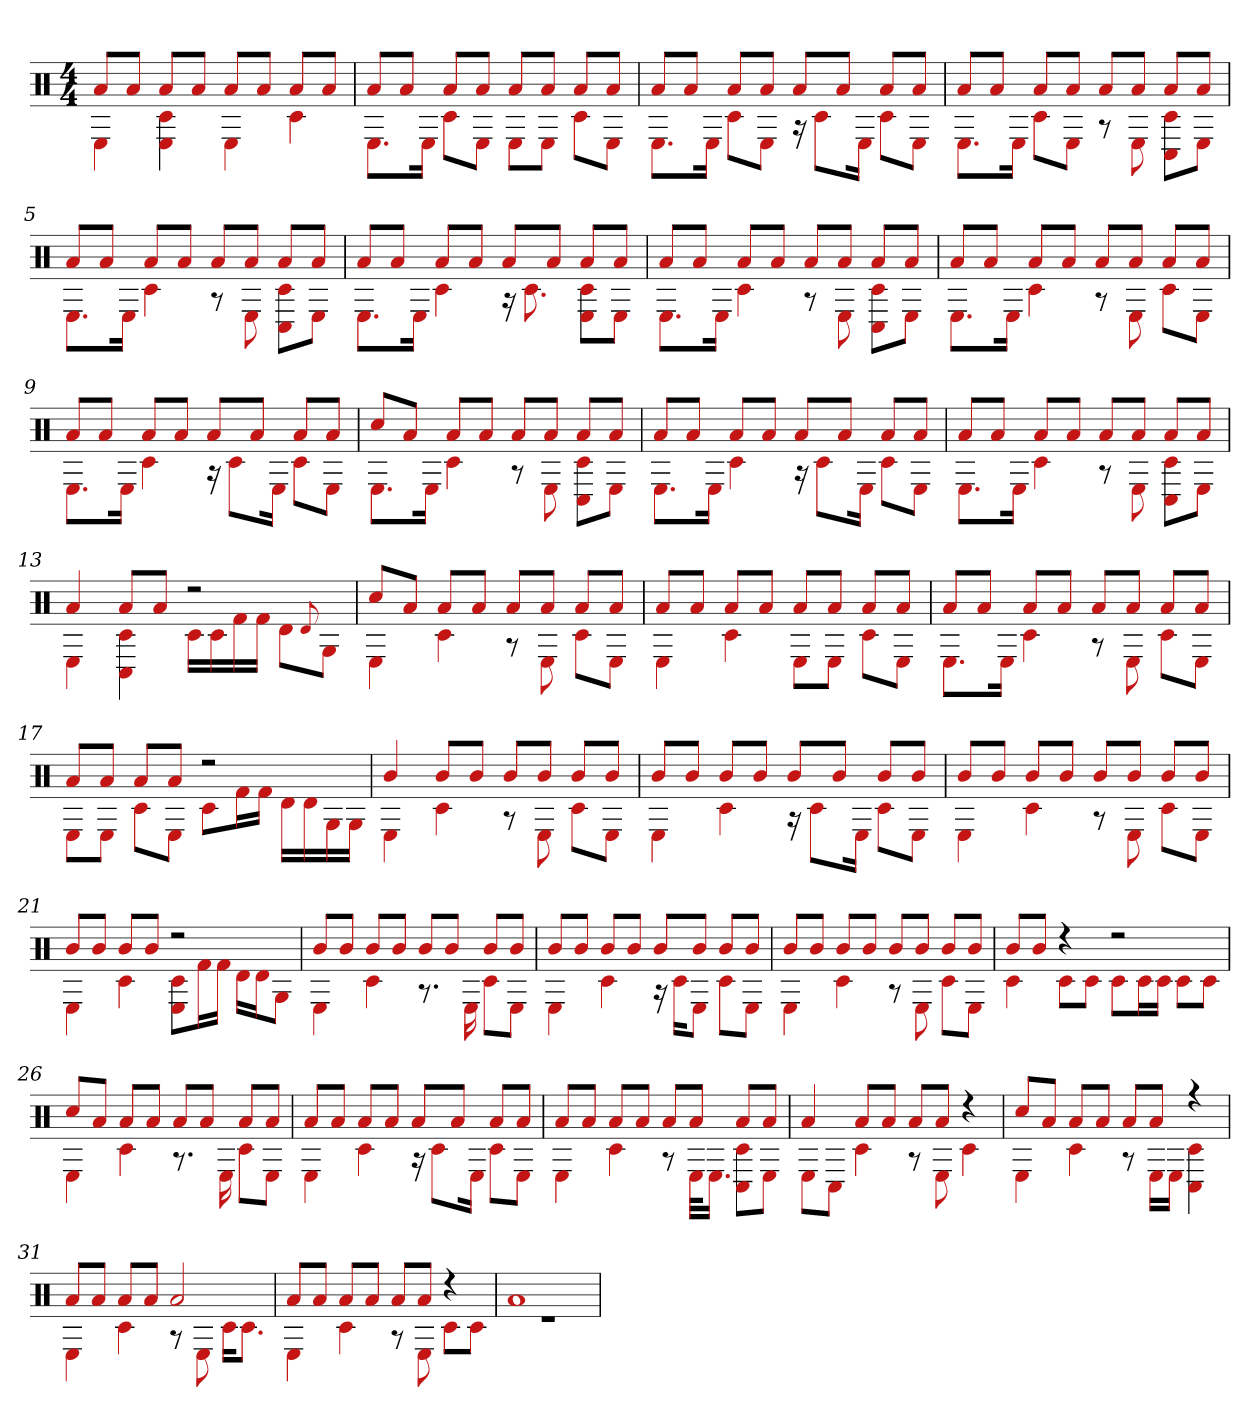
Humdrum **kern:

**kern
*part1
*staff1
*clefX
*k[]
*M4/4
=1
*^
8aL	4E
8aJ	.
8aL	4E 4c#
8aJ	.
8aL	4E
8aJ	.
8aL	4c#
8aJ	.
=2	=2
8aL	8.EL
8aJ	.
.	16EJk
8aL	8c#L
8aJ	8EJ
8aL	8EL
8aJ	8EJ
8aL	8c#L
8aJ	8EJ
=3	=3
8aL	8.EL
8aJ	.
.	16EJk
8aL	8c#L
8aJ	8EJ
8aL	16r
.	8c#L
8aJ	.
.	16EJk
8aL	8c#L
8aJ	8EJ
=4	=4
8aL	8.EL
8aJ	.
.	16EJk
8aL	8c#L
8aJ	8EJ
8aL	8r
8aJ	8E
8aL	8C# 8c#L
8aJ	8EJ
=5	=5
8aL	8.EL
8aJ	.
.	16EJk
8aL	4c#
8aJ	.
8aL	8r
8aJ	8E
8aL	8C# 8c#L
8aJ	8EJ
=6	=6
8aL	8.EL
8aJ	.
.	16EJk
8aL	4c#
8aJ	.
8aL	16r
.	8.c#
8aJ	.
8aL	8E 8c#L
8aJ	8EJ
=7	=7
8aL	8.EL
8aJ	.
.	16EJk
8aL	4c#
8aJ	.
8aL	8r
8aJ	8E
8aL	8C# 8c#L
8aJ	8EJ
=8	=8
8aL	8.EL
8aJ	.
.	16EJk
8aL	4c#
8aJ	.
8aL	8r
8aJ	8E
8aL	8c#L
8aJ	8EJ
=9	=9
8aL	8.EL
8aJ	.
.	16EJk
8aL	4c#
8aJ	.
8aL	16r
.	8c#L
8aJ	.
.	16EJk
8aL	8c#L
8aJ	8EJ
=10	=10
8cc#L	8.EL
8aJ	.
.	16EJk
8aL	4c#
8aJ	.
8aL	8r
8aJ	8E
8aL	8C# 8c#L
8aJ	8EJ
=11	=11
8aL	8.EL
8aJ	.
.	16EJk
8aL	4c#
8aJ	.
8aL	16r
.	8c#L
8aJ	.
.	16EJk
8aL	8c#L
8aJ	8EJ
=12	=12
8aL	8.EL
8aJ	.
.	16EJk
8aL	4c#
8aJ	.
8aL	8r
8aJ	8E
8aL	8C# 8c#L
8aJ	8EJ
=13	=13
4a	4E
8aL	4C# 4c#
8aJ	.
2r	16c#LL
.	16c#
.	16f#
.	16f#JJ
.	8dL
.	8qqd
.	8GJ
=14	=14
8cc#L	4E
8aJ	.
8aL	4c#
8aJ	.
8aL	8r
8aJ	8E
8aL	8c#L
8aJ	8EJ
=15	=15
8aL	4E
8aJ	.
8aL	4c#
8aJ	.
8aL	8EL
8aJ	8EJ
8aL	8c#L
8aJ	8EJ
=16	=16
8aL	8.EL
8aJ	.
.	16EJk
8aL	4c#
8aJ	.
8aL	8r
8aJ	8E
8aL	8c#L
8aJ	8EJ
=17	=17
8aL	8EL
8aJ	8EJ
8aL	8c#L
8aJ	8EJ
2r	8c#L
.	16f#L
.	16f#JJ
.	16dLL
.	16d
.	16G
.	16GJJ
=18	=18
4b	4E
8bL	4c#
8bJ	.
8bL	8r
8bJ	8E
8bL	8c#L
8bJ	8EJ
=19	=19
8bL	4E
8bJ	.
8bL	4c#
8bJ	.
8bL	16r
.	8c#L
8bJ	.
.	16EJk
8bL	8c#L
8bJ	8EJ
=20	=20
8bL	4E
8bJ	.
8bL	4c#
8bJ	.
8bL	8r
8bJ	8E
8bL	8c#L
8bJ	8EJ
=21	=21
8bL	4E
8bJ	.
8bL	4c#
8bJ	.
2r	8E 8c#L
.	16f#L
.	16f#JJ
.	16dLL
.	16dJ
.	8GJ
=22	=22
8bL	4E
8bJ	.
8bL	4c#
8bJ	.
8bL	8.r
8bJ	.
.	16E
8bL	8c#L
8bJ	8EJ
=23	=23
8bL	4E
8bJ	.
8bL	4c#
8bJ	.
8bL	16r
.	16c#KL
8bJ	8EJ
8bL	8c#L
8bJ	8EJ
=24	=24
8bL	4E
8bJ	.
8bL	4c#
8bJ	.
8bL	8r
8bJ	8E
8bL	8c#L
8bJ	8EJ
=25	=25
8bL	4c#
8bJ	.
4r	8c#L
.	8c#J
2r	8c#L
.	16c#L
.	16c#JJ
.	8c#L
.	8c#J
=26	=26
8cc#L	4E
8aJ	.
8aL	4c#
8aJ	.
8aL	8.r
8aJ	.
.	16E
8aL	8c#L
8aJ	8EJ
=27	=27
8aL	4E
8aJ	.
8aL	4c#
8aJ	.
8aL	16r
.	8c#L
8aJ	.
.	16EJk
8aL	8c#L
8aJ	8EJ
=28	=28
8aL	4E
8aJ	.
8aL	4c#
8aJ	.
8aL	8r
8aJ	32EKLL
.	16.EJJ
8aL	8C# 8c#L
8aJ	8EJ
=29	=29
4a	8EL
.	8C#J
8aL	4c#
8aJ	.
8aL	8r
8aJ	8E
4r	4c#
=30	=30
8cc#L	4E
8aJ	.
8aL	4c#
8aJ	.
8aL	8r
8aJ	16ELL
.	16EJJ
4r	4C# 4c#
=31	=31
8aL	4E
8aJ	.
8aL	4c#
8aJ	.
2a	8r
.	8E
.	16c#KL
.	8.c#J
=32	=32
8aL	4E
8aJ	.
8aL	4c#
8aJ	.
8aL	8r
8aJ	8E
4r	8c#L
.	8c#J
=33	=33
1a	1r
*v	*v
=
*-
